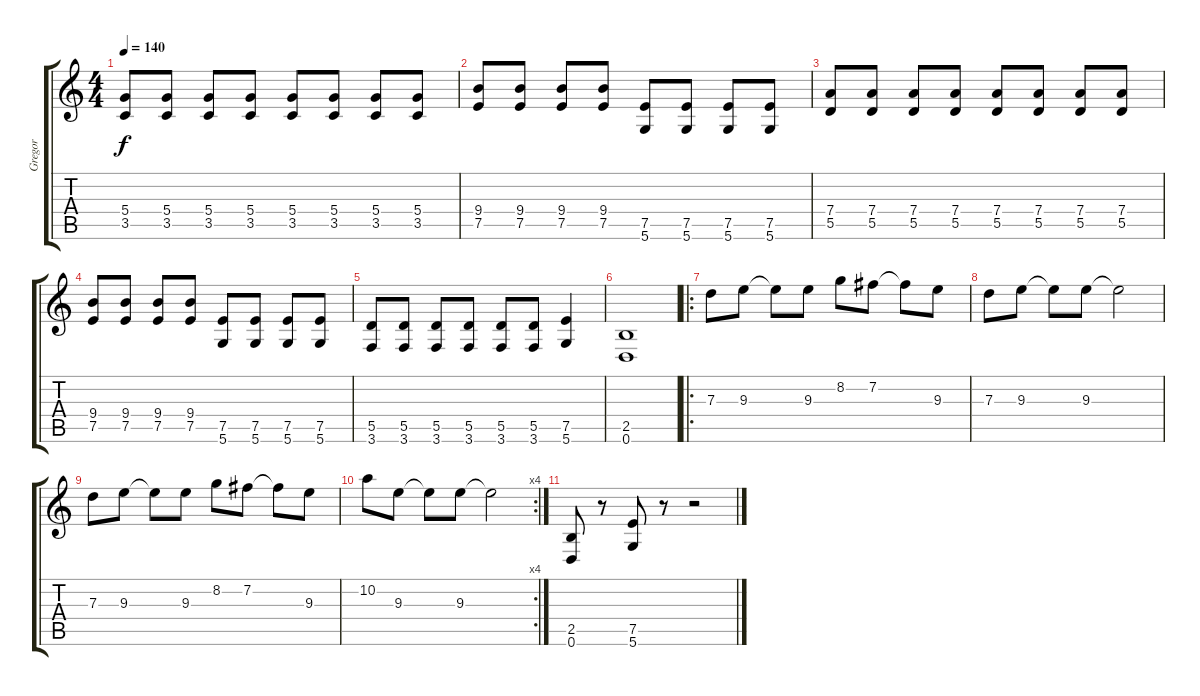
\track ("Gregor" "Gregor") {instrument overdrivenguitar}
\staff {score tabs}
\tuning (E4 B3 G3 D3 A2 D2) {hide}
\ts (4 4)
\tempo 140
\clef g2
\ks c
(5.4 3.5).8{dy f} (5.4 3.5).8 (5.4 3.5).8 (5.4 3.5).8 (5.4 3.5).8 (5.4 3.5).8 (5.4 3.5).8 (5.4 3.5).8 |
(9.4 7.5).8 (9.4 7.5).8 (9.4 7.5).8 (9.4 7.5).8 (7.5 5.6).8 (7.5 5.6).8 (7.5 5.6).8 (7.5 5.6).8 |
(7.4 5.5).8 (7.4 5.5).8 (7.4 5.5).8 (7.4 5.5).8 (7.4 5.5).8 (7.4 5.5).8 (7.4 5.5).8 (7.4 5.5).8 |
(9.4 7.5).8 (9.4 7.5).8 (9.4 7.5).8 (9.4 7.5).8 (7.5 5.6).8 (7.5 5.6).8 (7.5 5.6).8 (7.5 5.6).8 |
(5.5 3.6).8 (5.5 3.6).8 (5.5 3.6).8 (5.5 3.6).8 (5.5 3.6).8 (5.5 3.6).8 (7.5 5.6).4 |
(2.5 0.6).1 |
\ro
7.3.8 9.3.8 9.3{t}.8 9.3.8 8.2.8 7.2.8 7.2{t}.8 9.3.8 |
7.3.8 9.3.8 9.3{t}.8 9.3.8 9.3{t}.2 |
7.3.8 9.3.8 9.3{t}.8 9.3.8 8.2.8 7.2.8 7.2{t}.8 9.3.8 |
\rc 4
10.2.8 9.3.8 9.3{t}.8 9.3.8 9.3{t}.2 |
(2.5 0.6).8 r.8 (7.5 5.6).8 r.8 r.2
